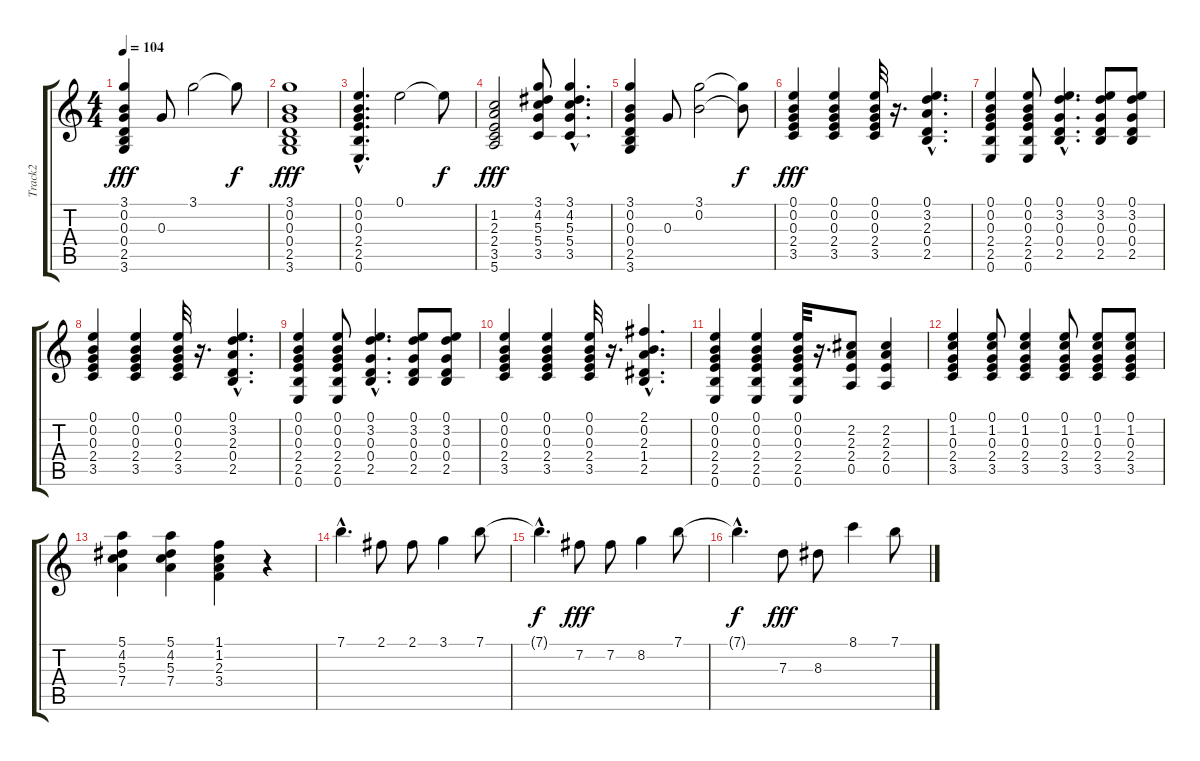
\track ("Track2" "Track2") {instrument electricguitarclean}
\staff {score tabs}
\tuning (E4 B3 G3 D3 A2 E2) {hide}
\ts (4 4)
\tempo 104
\clef g2
\ks c
(3.1 0.2 0.3 0.4 2.5 3.6).4{dy fff} 0.3.8 3.1.2 3.1{t}.8{dy f} |
(3.1 0.2 0.3 0.4 2.5 3.6).1{dy fff volume 10} |
(0.1{hac} 0.2{hac} 0.3{hac} 2.4{hac} 2.5{hac} 0.6{hac}).4{d} 0.1.2 0.1{t}.8{dy f} |
(1.2 2.3 2.4 3.5 5.6).2{dy fff} (3.1 4.2 5.3 5.4 3.5).8 (3.1{hac} 4.2{hac} 5.3{hac} 5.4{hac} 3.5{hac}).4{d} |
(3.1 0.2 0.3 0.4 2.5 3.6).4 0.3.8 (3.1 0.2).2 (3.1{t} 0.2{t}).8{dy f} |
(0.1 0.2 0.3 2.4 3.5).4{dy fff} (0.1 0.2 0.3 2.4 3.5).4 (0.1 0.2 0.3 2.4 3.5).32 r.16{d} (0.1{hac} 3.2{hac} 2.3{hac} 0.4{hac} 2.5{hac}).4{d} |
(0.1 0.2 0.3 2.4 2.5 0.6).4 (0.1 0.2 0.3 2.4 2.5 0.6).8 (0.1{hac} 3.2{hac} 0.3{hac} 0.4{hac} 2.5{hac}).4{d} (0.1 3.2 0.3 0.4 2.5).8 (0.1 3.2 0.3 0.4 2.5).8 |
(0.1 0.2 0.3 2.4 3.5).4 (0.1 0.2 0.3 2.4 3.5).4 (0.1 0.2 0.3 2.4 3.5).32 r.16{d} (0.1{hac} 3.2{hac} 2.3{hac} 0.4{hac} 2.5{hac}).4{d} |
(0.1 0.2 0.3 2.4 2.5 0.6).4 (0.1 0.2 0.3 2.4 2.5 0.6).8 (0.1{hac} 3.2{hac} 0.3{hac} 0.4{hac} 2.5{hac}).4{d} (0.1 3.2 0.3 0.4 2.5).8 (0.1 3.2 0.3 0.4 2.5).8 |
(0.1 0.2 0.3 2.4 3.5).4 (0.1 0.2 0.3 2.4 3.5).4 (0.1 0.2 0.3 2.4 3.5).32 r.16{d} (2.1{hac} 0.2{hac} 2.3{hac} 1.4{hac} 2.5{hac}).4{d} |
(0.1 0.2 0.3 2.4 2.5 0.6).4 (0.1 0.2 0.3 2.4 2.5 0.6).4 (0.1 0.2 0.3 2.4 2.5 0.6).32 r.16{d} (2.2 2.3 2.4 0.5).8 (2.2 2.3 2.4 0.5).4 |
(0.1 1.2 0.3 2.4 3.5).4 (0.1 1.2 0.3 2.4 3.5).8 (0.1 1.2 0.3 2.4 3.5).4 (0.1 1.2 0.3 2.4 3.5).8 (0.1 1.2 0.3 2.4 3.5).8 (0.1 1.2 0.3 2.4 3.5).8 |
(5.1 4.2 5.3 7.4).4 (5.1 4.2 5.3 7.4).4 (1.1 1.2 2.3 3.4).4 r.4 |
7.1{hac}.4{d volume 16 instrument guitarharmonics} 2.1.8 2.1.8 3.1.4 7.1.8 |
7.1{hac t}.4{d dy f} 7.2.8{dy fff} 7.2.8 8.2.4 7.1.8 |
7.1{hac t}.4{d dy f} 7.3.8{dy fff} 8.3.8 8.1.4 7.1.8
